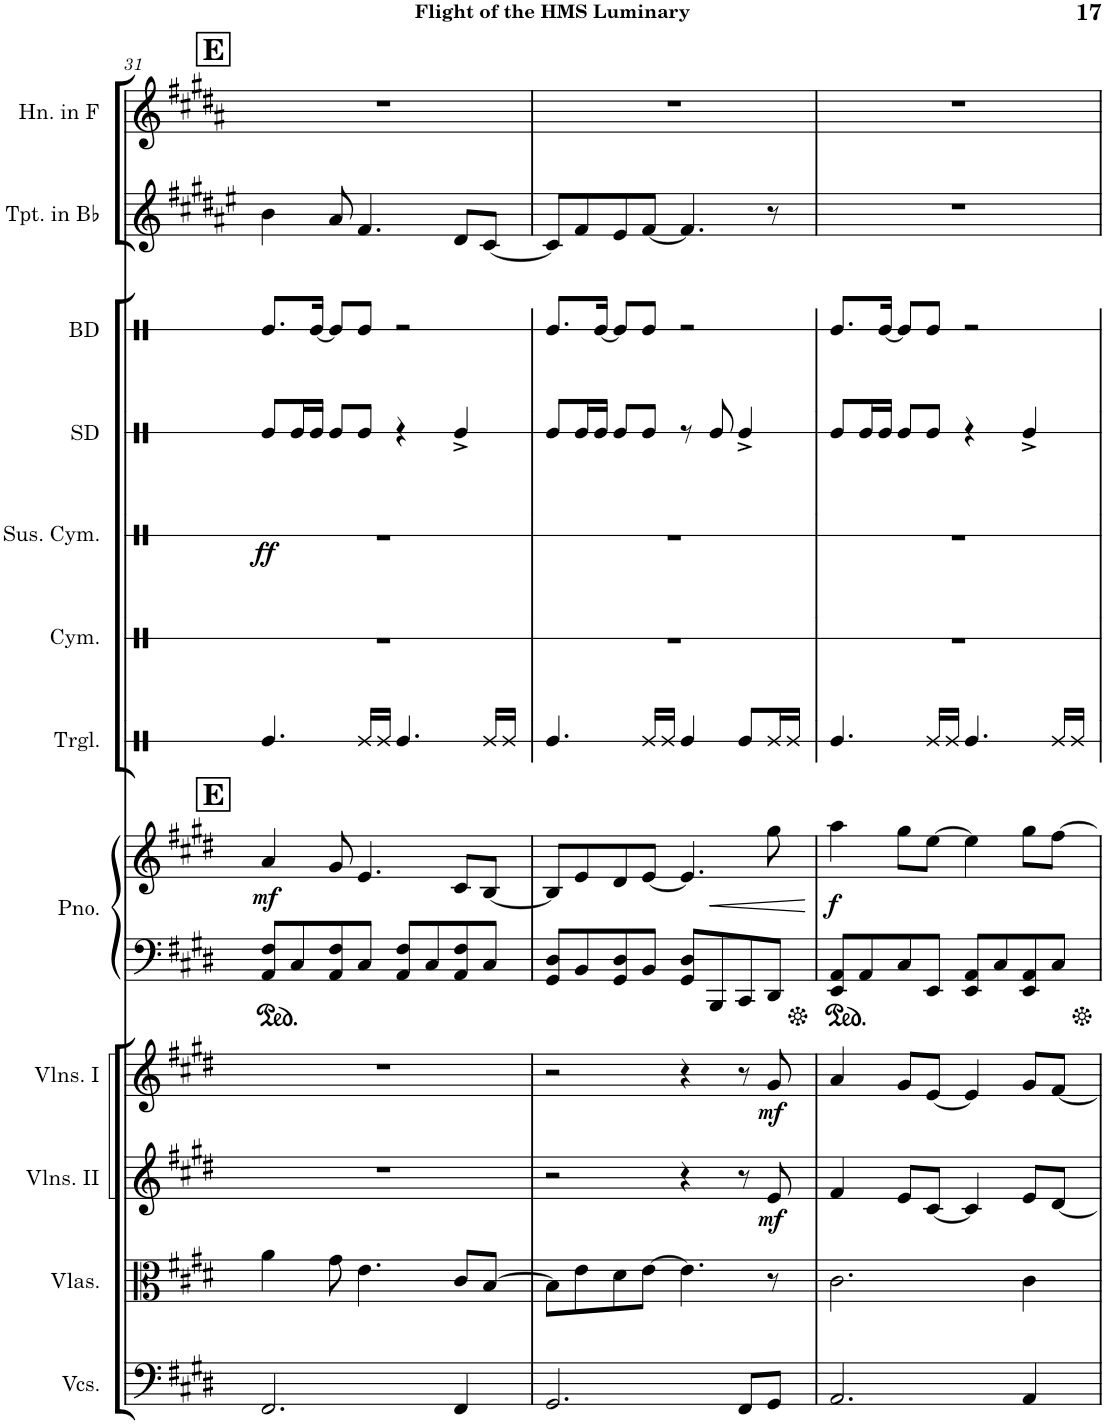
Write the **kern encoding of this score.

**kern	**kern	**kern	**dynam	**kern	**dynam	**kern	**kern	**dynam	**kern	**kern	**dynam	**kern	**kern	**kern
*part10	*part9	*part8	*part8	*part7	*part7	*part6	*part6	*part6	*part5	*part4	*part4	*part3	*part2	*part1
*staff11	*staff10	*staff9	*staff9	*staff8	*staff8	*staff7	*staff6	*staff6/7	*staff5	*staff4	*staff4	*staff3	*staff2	*staff1
*I"Violoncellos	*I"Violas	*I"Violins II	*	*I"Violins I	*	*I"Piano	*	*	*I"Triangle	*I"Suspended Cymbal	*	*I"Trumpet in Bb	*I"Horn in F	*I"Pan Flute
*I'Vcs.	*I'Vlas.	*I'Vlns. II	*	*I'Vlns. I	*	*I'Pno.	*	*	*I'Trgl.	*I'Sus. Cym.	*	*I'Tpt. in Bb	*I'Hn. in F	*I'Pn. Fl.
!!LO:PB:g=z
*clefF4	*clefC3	*clefG2	*	*clefG2	*	*clefF4	*clefG2	*	*clefX	*clefX	*	*clefG2	*clefG2	*clefG2
*	*	*	*	*	*	*	*	*	*	*	*	*Trd1c2	*Trd4c7	*
*k[f#c#g#d#]	*k[f#c#g#d#]	*k[f#c#g#d#]	*	*k[f#c#g#d#]	*	*k[f#c#g#d#]	*k[f#c#g#d#]	*	*k[]	*k[]	*	*k[f#c#g#d#a#e#]	*k[f#c#g#d#a#]	*k[f#c#g#d#]
*M4/4	*M4/4	*M4/4	*	*M4/4	*	*M4/4	*M4/4	*	*M4/4	*M4/4	*	*M4/4	*M4/4	*M4/4
!!LO:REH:place=s1:a:B:cj:fs=14:t=E
!!LO:REH:place=s6:a:B:cj:fs=14:t=E
=31	=31	=31	=31	=31	=31	=31	=31	=31	=31	=31	=31	=31	=31	=31
!	!	!	!	!	!	!	!	!LO:DY:b	!	!	!LO:DY:b	!	!	!
2.FF#/	4a\	1r	.	1r	.	8AA/ 8F#/L	4a/	mf	4.Re/	1r	ff	4b\	1r	1r
.	.	.	.	.	.	8C#/	.	.	.	.	.	.	.	.
.	8g#\	.	.	.	.	8AA/ 8F#/	8g#/	.	.	.	.	8a#/	.	.
.	4.e\	.	.	.	.	8C#/J	4.e/	.	16Re/LL	.	.	4.f#/	.	.
.	.	.	.	.	.	.	.	.	16Re/JJ	.	.	.	.	.
.	.	.	.	.	.	8AA/ 8F#/L	.	.	4.Re/	.	.	.	.	.
.	.	.	.	.	.	8C#/	.	.	.	.	.	.	.	.
4FF#/	8c#/L	.	.	.	.	8AA/ 8F#/	8c#/L	.	.	.	.	8d#/L	.	.
.	[8B/J	.	.	.	.	8C#/J	[8B/J	.	16Re/LL	.	.	[8c#/J	.	.
.	.	.	.	.	.	.	.	.	16Re/JJ	.	.	.	.	.
=32	=32	=32	=32	=32	=32	=32	=32	=32	=32	=32	=32	=32	=32	=32
2.GG#/	8B\L]	2r	.	2r	.	8GG#/ 8D#/L	8B/L]	.	4.Re/	1r	.	8c#/L]	1r	1r
.	8e\	.	.	.	.	8BB/	8e/	.	.	.	.	8f#/	.	.
.	8d#\	.	.	.	.	8GG#/ 8D#/	8d#/	.	.	.	.	8e#/	.	.
.	[8e\J	.	.	.	.	8BB/J	[8e/J	.	16Re/LL	.	.	[8f#/J	.	.
.	.	.	.	.	.	.	.	.	16Re/JJ	.	.	.	.	.
.	4.e\]	4r	.	4r	.	8GG#/ 8D#/L	4.e/]	.	4Re/	.	.	4.f#/]	.	.
.	.	.	.	.	.	8BBB/	.	.	.	.	.	.	.	.
8FF#/L	.	8r	.	8r	.	8CC#/	.	.	8Re/L	.	.	.	.	.
!	!	!	!LO:DY:b	!	!LO:DY:b	!	!	!LO:HP:b	!	!	!	!	!	!
8GG#/J	8r	8e/	mf	8g#/	mf	8DD#/J	8gg#\	<	16Re/L	.	.	8r	.	.
.	.	.	.	.	.	.	.	.	16Re/JJ	.	.	.	.	.
.	.	.	.	.	.	.	.	[	.	.	.	.	.	.
=33	=33	=33	=33	=33	=33	=33	=33	=33	=33	=33	=33	=33	=33	=33
!	!	!	!	!	!	!	!	!LO:DY:b	!	!	!	!	!	!
2.AA/	2.c#\	4f#/	.	4a/	.	8EE/ 8AA/L	4aa\	f	4.Re/	1r	.	1r	1r	1r
.	.	.	.	.	.	8AA/	.	.	.	.	.	.	.	.
.	.	8e/L	.	8g#/L	.	8C#/	8gg#\L	.	.	.	.	.	.	.
.	.	[8c#/J	.	[8e/J	.	8EE/J	[8ee\J	.	16Re/LL	.	.	.	.	.
.	.	.	.	.	.	.	.	.	16Re/JJ	.	.	.	.	.
.	.	4c#/]	.	4e/]	.	8EE/ 8AA/L	4ee\]	.	4.Re/	.	.	.	.	.
.	.	.	.	.	.	8C#/	.	.	.	.	.	.	.	.
4AA/	4c#\	8e/L	.	8g#/L	.	8EE/ 8AA/	8gg#\L	.	.	.	.	.	.	.
.	.	[8d#/J	.	[8f#/J	.	8C#/J	[8ff#\J	.	16Re/LL	.	.	.	.	.
.	.	.	.	.	.	.	.	.	16Re/JJ	.	.	.	.	.
=	=	=	=	=	=	=	=	=	=	=	=	=	=	=
*-	*-	*-	*-	*-	*-	*-	*-	*-	*-	*-	*-	*-	*-	*-
